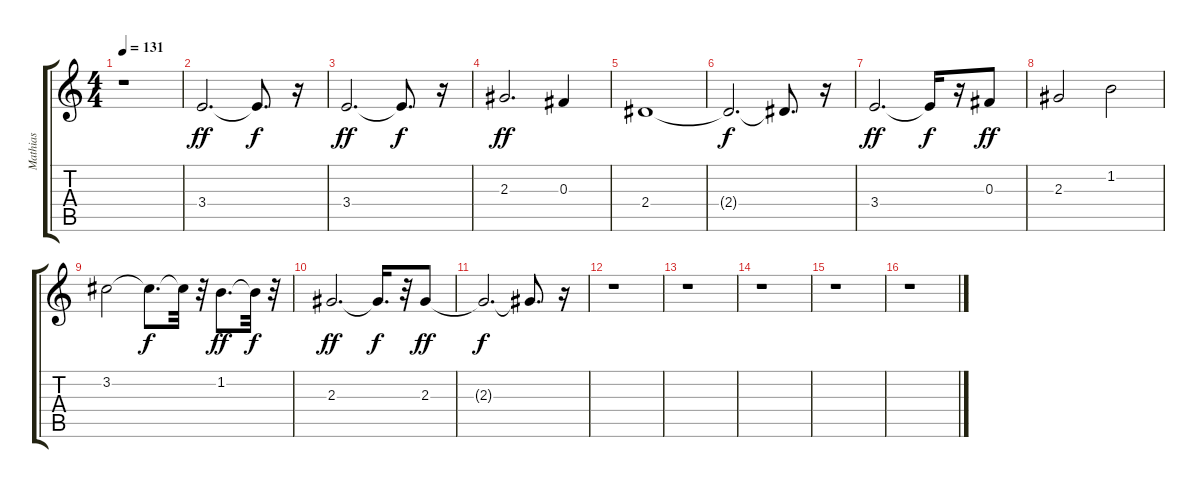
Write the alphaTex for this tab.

\track ("Mathias" "Mathias") {instrument acousticguitarsteel}
\staff {score tabs}
\tuning (Eb4 Bb3 Gb3 Db3 Ab2 Eb2) {hide}
\ts (4 4)
\tempo 131
\clef g2
\ks c
r.1{dy fff} |
3.4.2{d dy ff} 3.4{t}.8{d dy f} r.16 |
3.4.2{d dy ff} 3.4{t}.8{d dy f} r.16 |
2.3.2{d dy ff} 0.3.4 |
2.4.1 |
2.4{t}.2{d dy f} 2.4{t}.8{d} r.16 |
3.4.2{d dy ff} 3.4{t}.16{dy f} r.16 0.3.8{dy ff} |
2.3.2 1.2.2 |
3.2.2 3.2{t}.8{d dy f} 3.2{t}.32 r.32 1.2.8{d dy ff} 1.2{t}.32{dy f} r.32 |
2.3.2{d dy ff} 2.3{t}.16{d dy f} r.32 2.3.8{dy ff} |
2.3{t}.2{d dy f} 2.3{t}.8{d} r.16 |
r.1 |
r.1 |
r.1 |
r.1 |
r.1
